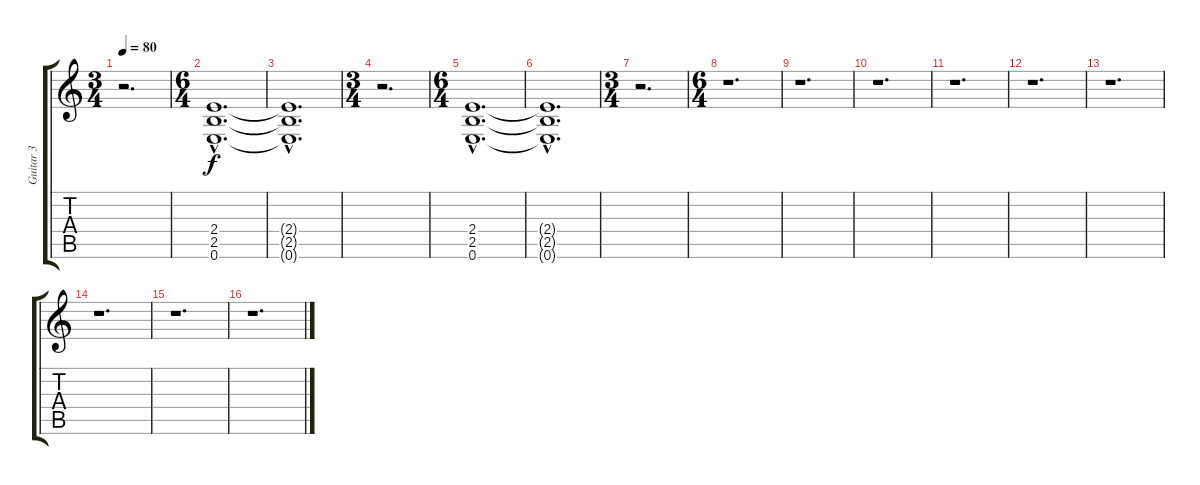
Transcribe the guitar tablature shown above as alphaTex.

\track ("Guitar 3" "Guitar 3") {instrument distortionguitar}
\staff {score tabs}
\tuning (E4 B3 G3 D3 A2 E2) {hide}
\ts (3 4)
\tempo 80
\clef g2
\ks c
r.2{d dy f volume 12} |
\ts (6 4)
(2.4{hac} 2.5{hac} 0.6{hac}).1{d volume 7} |
(2.4{hac t} 2.5{hac t} 0.6{hac t}).1{d} |
\ts (3 4)
r.2{d volume 12} |
\ts (6 4)
(2.4{hac} 2.5{hac} 0.6{hac}).1{d volume 7} |
(2.4{hac t} 2.5{hac t} 0.6{hac t}).1{d} |
\ts (3 4)
r.2{d volume 12} |
\ts (6 4)
r.1{d} |
r.1{d} |
r.1{d} |
r.1{d} |
r.1{d} |
r.1{d} |
r.1{d} |
r.1{d} |
r.1{d}
